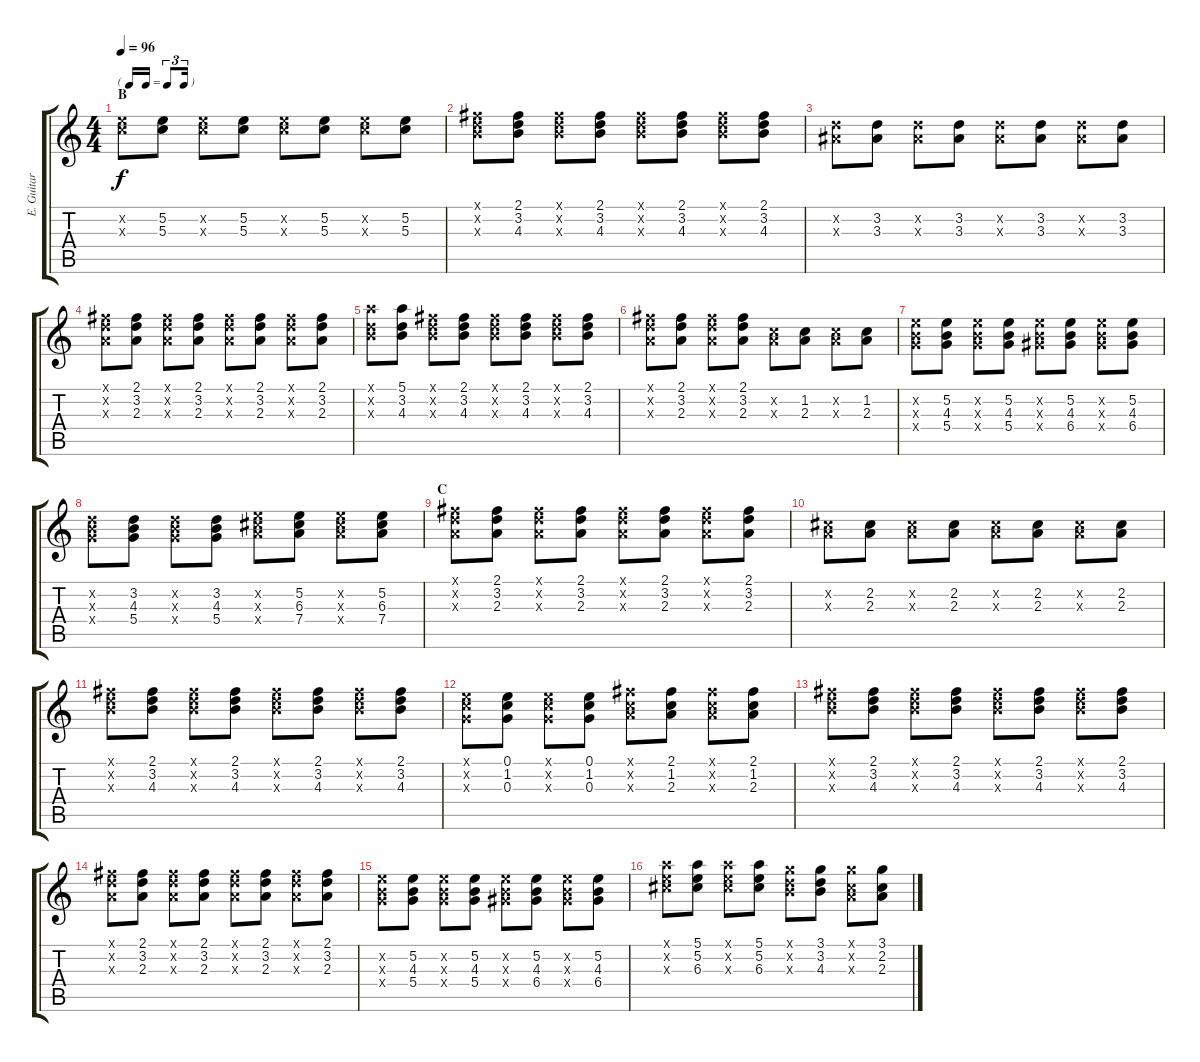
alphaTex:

\track ("E. Guitar II" "E. Guitar ") {instrument overdrivenguitar}
\staff {score tabs}
\tuning (E4 B3 G3 D3 A2 E2) {hide}
\ts (4 4)
\tf triplet16th
\section ("" "B")
\tempo 96
\clef g2
\ks c
(5.2{x} 5.3{x}).8{dy f} (5.2 5.3).8 (5.2{x} 5.3{x}).8 (5.2 5.3).8 (5.2{x} 5.3{x}).8 (5.2 5.3).8 (5.2{x} 5.3{x}).8 (5.2 5.3).8 |
(2.1{x} 3.2{x} 4.3{x}).8 (2.1 3.2 4.3).8 (2.1{x} 3.2{x} 4.3{x}).8 (2.1 3.2 4.3).8 (2.1{x} 3.2{x} 4.3{x}).8 (2.1 3.2 4.3).8 (2.1{x} 3.2{x} 4.3{x}).8 (2.1 3.2 4.3).8 |
(3.2{x} 3.3{x}).8 (3.2 3.3).8 (3.2{x} 3.3{x}).8 (3.2 3.3).8 (3.2{x} 3.3{x}).8 (3.2 3.3).8 (3.2{x} 3.3{x}).8 (3.2 3.3).8 |
(2.1{x} 3.2{x} 2.3{x}).8 (2.1 3.2 2.3).8 (2.1{x} 3.2{x} 2.3{x}).8 (2.1 3.2 2.3).8 (2.1{x} 3.2{x} 2.3{x}).8 (2.1 3.2 2.3).8 (2.1{x} 3.2{x} 2.3{x}).8 (2.1 3.2 2.3).8 |
(5.1{x} 3.2{x} 4.3{x}).8 (5.1 3.2 4.3).8 (2.1{x} 3.2{x} 4.3{x}).8 (2.1 3.2 4.3).8 (2.1{x} 3.2{x} 4.3{x}).8 (2.1 3.2 4.3).8 (2.1{x} 3.2{x} 4.3{x}).8 (2.1 3.2 4.3).8 |
(2.1{x} 3.2{x} 2.3{x}).8 (2.1 3.2 2.3).8 (2.1{x} 3.2{x} 2.3{x}).8 (2.1 3.2 2.3).8 (1.2{x} 2.3{x}).8 (1.2 2.3).8 (1.2{x} 2.3{x}).8 (1.2 2.3).8 |
(5.2{x} 4.3{x} 5.4{x}).8 (5.2 4.3 5.4).8 (5.2{x} 4.3{x} 5.4{x}).8 (5.2 4.3 5.4).8 (5.2{x} 4.3{x} 6.4{x}).8 (5.2 4.3 6.4).8 (5.2{x} 4.3{x} 6.4{x}).8 (5.2 4.3 6.4).8 |
(3.2{x} 4.3{x} 5.4{x}).8 (3.2 4.3 5.4).8 (3.2{x} 4.3{x} 5.4{x}).8 (3.2 4.3 5.4).8 (5.2{x} 6.3{x} 7.4{x}).8 (5.2 6.3 7.4).8 (5.2{x} 6.3{x} 7.4{x}).8 (5.2 6.3 7.4).8 |
\section ("" "C")
(2.1{x} 3.2{x} 2.3{x}).8 (2.1 3.2 2.3).8 (2.1{x} 3.2{x} 2.3{x}).8 (2.1 3.2 2.3).8 (2.1{x} 3.2{x} 2.3{x}).8 (2.1 3.2 2.3).8 (2.1{x} 3.2{x} 2.3{x}).8 (2.1 3.2 2.3).8 |
(2.2{x} 2.3{x}).8 (2.2 2.3).8 (2.2{x} 2.3{x}).8 (2.2 2.3).8 (2.2{x} 2.3{x}).8 (2.2 2.3).8 (2.2{x} 2.3{x}).8 (2.2 2.3).8 |
(2.1{x} 3.2{x} 4.3{x}).8 (2.1 3.2 4.3).8 (2.1{x} 3.2{x} 4.3{x}).8 (2.1 3.2 4.3).8 (2.1{x} 3.2{x} 4.3{x}).8 (2.1 3.2 4.3).8 (2.1{x} 3.2{x} 4.3{x}).8 (2.1 3.2 4.3).8 |
(0.1{x} 1.2{x} 0.3{x}).8 (0.1 1.2 0.3).8 (0.1{x} 1.2{x} 0.3{x}).8 (0.1 1.2 0.3).8 (2.1{x} 1.2{x} 2.3{x}).8 (2.1 1.2 2.3).8 (2.1{x} 1.2{x} 2.3{x}).8 (2.1 1.2 2.3).8 |
(2.1{x} 3.2{x} 4.3{x}).8 (2.1 3.2 4.3).8 (2.1{x} 3.2{x} 4.3{x}).8 (2.1 3.2 4.3).8 (2.1{x} 3.2{x} 4.3{x}).8 (2.1 3.2 4.3).8 (2.1{x} 3.2{x} 4.3{x}).8 (2.1 3.2 4.3).8 |
(2.1{x} 3.2{x} 2.3{x}).8 (2.1 3.2 2.3).8 (2.1{x} 3.2{x} 2.3{x}).8 (2.1 3.2 2.3).8 (2.1{x} 3.2{x} 2.3{x}).8 (2.1 3.2 2.3).8 (2.1{x} 3.2{x} 2.3{x}).8 (2.1 3.2 2.3).8 |
(5.2{x} 4.3{x} 5.4{x}).8 (5.2 4.3 5.4).8 (5.2{x} 4.3{x} 5.4{x}).8 (5.2 4.3 5.4).8 (5.2{x} 4.3{x} 6.4{x}).8 (5.2 4.3 6.4).8 (5.2{x} 4.3{x} 6.4{x}).8 (5.2 4.3 6.4).8 |
(5.1{x} 5.2{x} 6.3{x}).8 (5.1 5.2 6.3).8 (5.1{x} 5.2{x} 6.3{x}).8 (5.1 5.2 6.3).8 (3.1{x} 3.2{x} 4.3{x}).8 (3.1 3.2 4.3).8 (3.1{x} 2.2{x} 2.3{x}).8 (3.1 2.2 2.3).8
